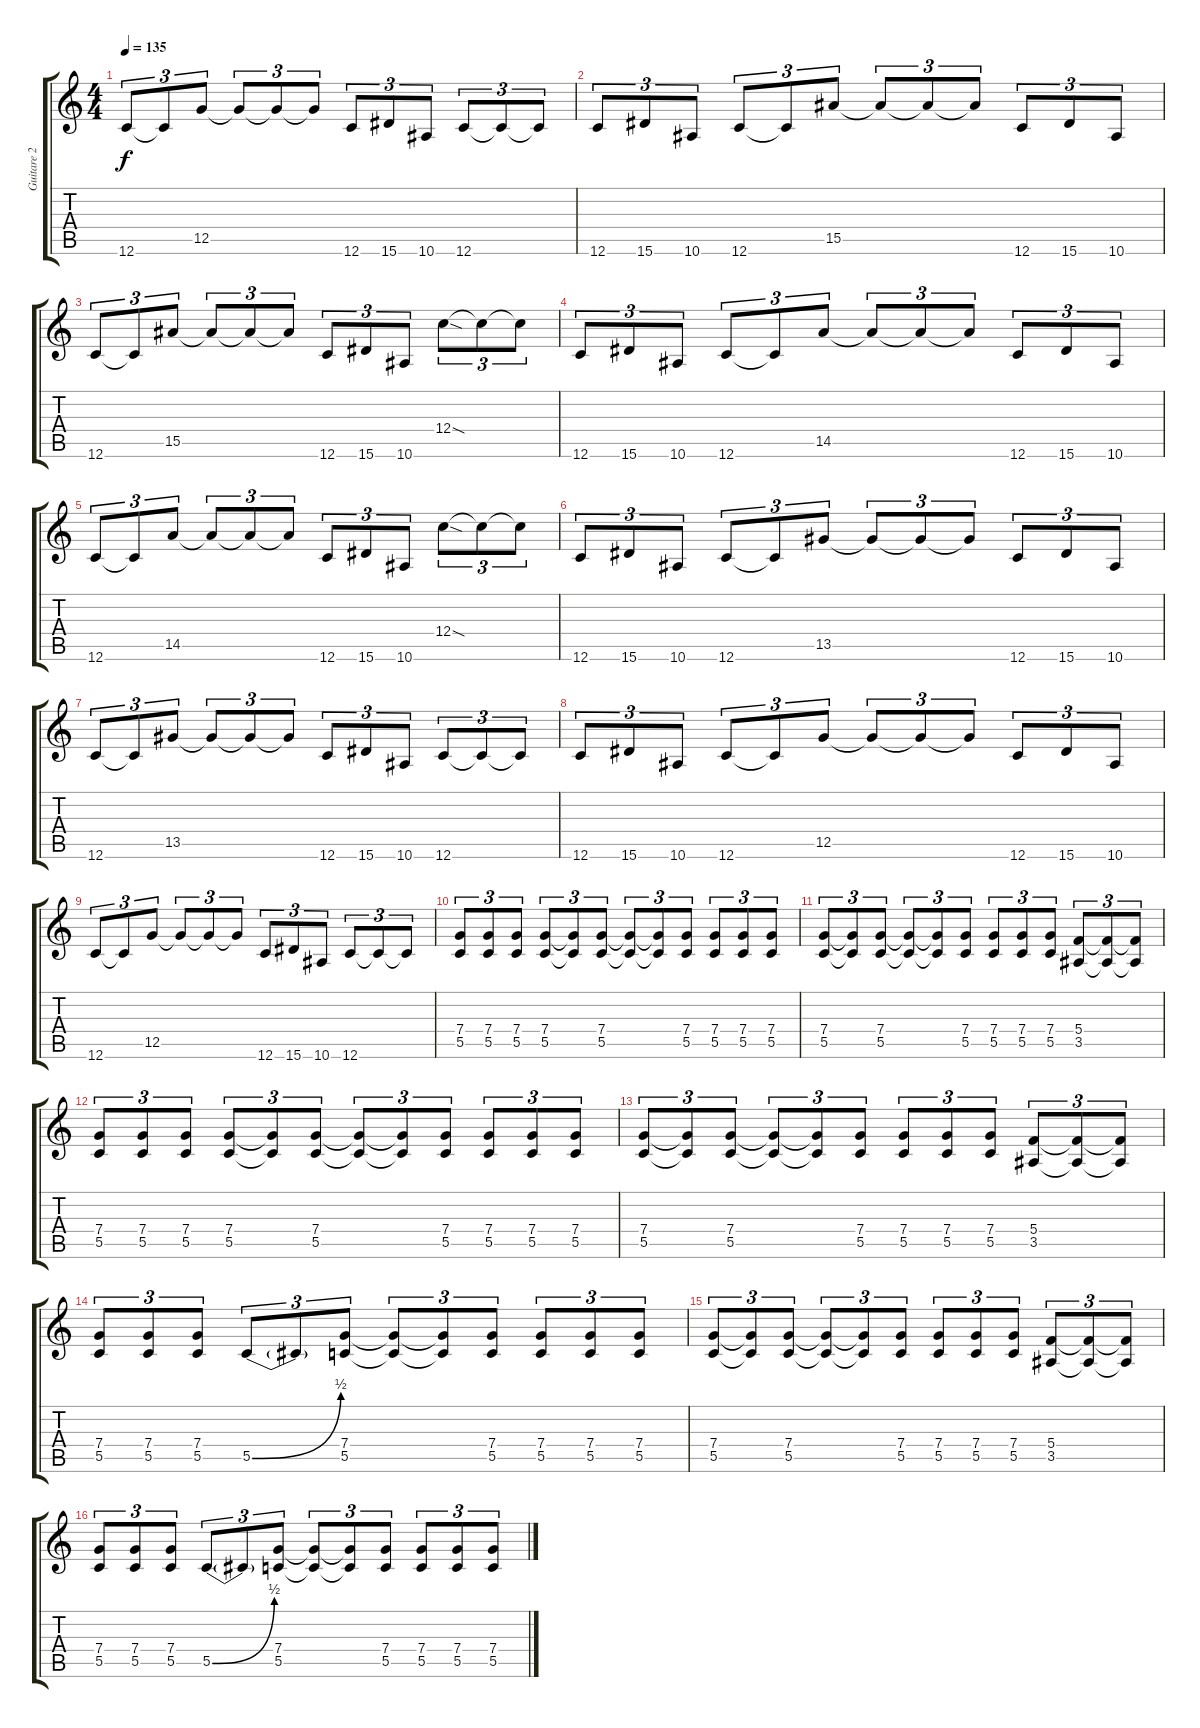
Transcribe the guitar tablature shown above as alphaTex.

\track ("Guitare 2" "Guitare 2") {instrument distortionguitar}
\staff {score tabs}
\tuning (D4 A3 F3 C3 G2 C2) {hide}
\ts (4 4)
\tempo 135
\clef g2
\ks c
12.6.8{tu (3 2) dy f} 12.6{t}.8{tu (3 2)} 12.5.8{tu (3 2)} 12.5{t}.8{tu (3 2)} 12.5{t}.8{tu (3 2)} 12.5{t}.8{tu (3 2)} 12.6.8{tu (3 2)} 15.6.8{tu (3 2)} 10.6.8{tu (3 2)} 12.6.8{tu (3 2)} 12.6{t}.8{tu (3 2)} 12.6{t}.8{tu (3 2)} |
12.6.8{tu (3 2)} 15.6.8{tu (3 2)} 10.6.8{tu (3 2)} 12.6.8{tu (3 2)} 12.6{t}.8{tu (3 2)} 15.5.8{tu (3 2)} 15.5{t}.8{tu (3 2)} 15.5{t}.8{tu (3 2)} 15.5{t}.8{tu (3 2)} 12.6.8{tu (3 2)} 15.6.8{tu (3 2)} 10.6.8{tu (3 2)} |
12.6.8{tu (3 2)} 12.6{t}.8{tu (3 2)} 15.5.8{tu (3 2)} 15.5{t}.8{tu (3 2)} 15.5{t}.8{tu (3 2)} 15.5{t}.8{tu (3 2)} 12.6.8{tu (3 2)} 15.6.8{tu (3 2)} 10.6.8{tu (3 2)} 12.4{sod}.8{tu (3 2)} 12.4{t}.8{tu (3 2)} 12.4{t}.8{tu (3 2)} |
12.6.8{tu (3 2)} 15.6.8{tu (3 2)} 10.6.8{tu (3 2)} 12.6.8{tu (3 2)} 12.6{t}.8{tu (3 2)} 14.5.8{tu (3 2)} 14.5{t}.8{tu (3 2)} 14.5{t}.8{tu (3 2)} 14.5{t}.8{tu (3 2)} 12.6.8{tu (3 2)} 15.6.8{tu (3 2)} 10.6.8{tu (3 2)} |
12.6.8{tu (3 2)} 12.6{t}.8{tu (3 2)} 14.5.8{tu (3 2)} 14.5{t}.8{tu (3 2)} 14.5{t}.8{tu (3 2)} 14.5{t}.8{tu (3 2)} 12.6.8{tu (3 2)} 15.6.8{tu (3 2)} 10.6.8{tu (3 2)} 12.4{sod}.8{tu (3 2)} 12.4{t}.8{tu (3 2)} 12.4{t}.8{tu (3 2)} |
12.6.8{tu (3 2)} 15.6.8{tu (3 2)} 10.6.8{tu (3 2)} 12.6.8{tu (3 2)} 12.6{t}.8{tu (3 2)} 13.5.8{tu (3 2)} 13.5{t}.8{tu (3 2)} 13.5{t}.8{tu (3 2)} 13.5{t}.8{tu (3 2)} 12.6.8{tu (3 2)} 15.6.8{tu (3 2)} 10.6.8{tu (3 2)} |
12.6.8{tu (3 2)} 12.6{t}.8{tu (3 2)} 13.5.8{tu (3 2)} 13.5{t}.8{tu (3 2)} 13.5{t}.8{tu (3 2)} 13.5{t}.8{tu (3 2)} 12.6.8{tu (3 2)} 15.6.8{tu (3 2)} 10.6.8{tu (3 2)} 12.6.8{tu (3 2)} 12.6{t}.8{tu (3 2)} 12.6{t}.8{tu (3 2)} |
12.6.8{tu (3 2)} 15.6.8{tu (3 2)} 10.6.8{tu (3 2)} 12.6.8{tu (3 2)} 12.6{t}.8{tu (3 2)} 12.5.8{tu (3 2)} 12.5{t}.8{tu (3 2)} 12.5{t}.8{tu (3 2)} 12.5{t}.8{tu (3 2)} 12.6.8{tu (3 2)} 15.6.8{tu (3 2)} 10.6.8{tu (3 2)} |
12.6.8{tu (3 2)} 12.6{t}.8{tu (3 2)} 12.5.8{tu (3 2)} 12.5{t}.8{tu (3 2)} 12.5{t}.8{tu (3 2)} 12.5{t}.8{tu (3 2)} 12.6.8{tu (3 2)} 15.6.8{tu (3 2)} 10.6.8{tu (3 2)} 12.6.8{tu (3 2)} 12.6{t}.8{tu (3 2)} 12.6{t}.8{tu (3 2)} |
(7.4 5.5).8{tu (3 2)} (7.4 5.5).8{tu (3 2)} (7.4 5.5).8{tu (3 2)} (7.4 5.5).8{tu (3 2)} (7.4{t} 5.5{t}).8{tu (3 2)} (7.4 5.5).8{tu (3 2)} (7.4{t} 5.5{t}).8{tu (3 2)} (7.4{t} 5.5{t}).8{tu (3 2)} (7.4 5.5).8{tu (3 2)} (7.4 5.5).8{tu (3 2)} (7.4 5.5).8{tu (3 2)} (7.4 5.5).8{tu (3 2)} |
(7.4 5.5).8{tu (3 2)} (7.4{t} 5.5{t}).8{tu (3 2)} (7.4 5.5).8{tu (3 2)} (7.4{t} 5.5{t}).8{tu (3 2)} (7.4{t} 5.5{t}).8{tu (3 2)} (7.4 5.5).8{tu (3 2)} (7.4 5.5).8{tu (3 2)} (7.4 5.5).8{tu (3 2)} (7.4 5.5).8{tu (3 2)} (5.4 3.5).8{tu (3 2)} (5.4{t} 3.5{t}).8{tu (3 2)} (5.4{t} 3.5{t}).8{tu (3 2)} |
(7.4 5.5).8{tu (3 2)} (7.4 5.5).8{tu (3 2)} (7.4 5.5).8{tu (3 2)} (7.4 5.5).8{tu (3 2)} (7.4{t} 5.5{t}).8{tu (3 2)} (7.4 5.5).8{tu (3 2)} (7.4{t} 5.5{t}).8{tu (3 2)} (7.4{t} 5.5{t}).8{tu (3 2)} (7.4 5.5).8{tu (3 2)} (7.4 5.5).8{tu (3 2)} (7.4 5.5).8{tu (3 2)} (7.4 5.5).8{tu (3 2)} |
(7.4 5.5).8{tu (3 2)} (7.4{t} 5.5{t}).8{tu (3 2)} (7.4 5.5).8{tu (3 2)} (7.4{t} 5.5{t}).8{tu (3 2)} (7.4{t} 5.5{t}).8{tu (3 2)} (7.4 5.5).8{tu (3 2)} (7.4 5.5).8{tu (3 2)} (7.4 5.5).8{tu (3 2)} (7.4 5.5).8{tu (3 2)} (5.4 3.5).8{tu (3 2)} (5.4{t} 3.5{t}).8{tu (3 2)} (5.4{t} 3.5{t}).8{tu (3 2)} |
(7.4 5.5).8{tu (3 2)} (7.4 5.5).8{tu (3 2)} (7.4 5.5).8{tu (3 2)} 5.5{be (bend 0 0 60 2)}.8{tu (3 2)} 5.5{t}.8{tu (3 2)} (7.4 5.5).8{tu (3 2)} (7.4{t} 5.5{t}).8{tu (3 2)} (7.4{t} 5.5{t}).8{tu (3 2)} (7.4 5.5).8{tu (3 2)} (7.4 5.5).8{tu (3 2)} (7.4 5.5).8{tu (3 2)} (7.4 5.5).8{tu (3 2)} |
(7.4 5.5).8{tu (3 2)} (7.4{t} 5.5{t}).8{tu (3 2)} (7.4 5.5).8{tu (3 2)} (7.4{t} 5.5{t}).8{tu (3 2)} (7.4{t} 5.5{t}).8{tu (3 2)} (7.4 5.5).8{tu (3 2)} (7.4 5.5).8{tu (3 2)} (7.4 5.5).8{tu (3 2)} (7.4 5.5).8{tu (3 2)} (5.4 3.5).8{tu (3 2)} (5.4{t} 3.5{t}).8{tu (3 2)} (5.4{t} 3.5{t}).8{tu (3 2)} |
(7.4 5.5).8{tu (3 2)} (7.4 5.5).8{tu (3 2)} (7.4 5.5).8{tu (3 2)} 5.5{be (bend 0 0 60 2)}.8{tu (3 2)} 5.5{t}.8{tu (3 2)} (7.4 5.5).8{tu (3 2)} (7.4{t} 5.5{t}).8{tu (3 2)} (7.4{t} 5.5{t}).8{tu (3 2)} (7.4 5.5).8{tu (3 2)} (7.4 5.5).8{tu (3 2)} (7.4 5.5).8{tu (3 2)} (7.4 5.5).8{tu (3 2)}
